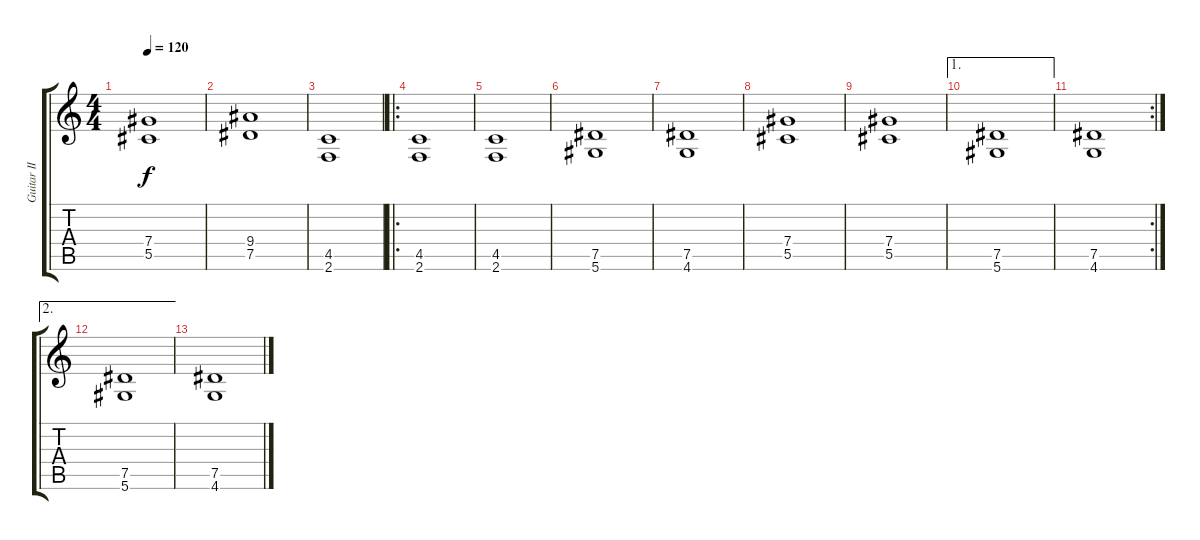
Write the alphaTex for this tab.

\track ("Guitar II" "Guitar II") {instrument distortionguitar}
\staff {score tabs}
\tuning (Eb4 Bb3 Gb3 Db3 Ab2 Eb2) {hide}
\ts (4 4)
\tempo 120
\clef g2
\ks c
(7.4 5.5).1{dy f} |
(9.4 7.5).1 |
(4.5 2.6).1 |
\ro
(4.5 2.6).1 |
(4.5 2.6).1 |
(7.5 5.6).1 |
(7.5 4.6).1 |
(7.4 5.5).1 |
(7.4 5.5).1 |
\ae 1
(7.5 5.6).1 |
\rc 2
(7.5 4.6).1 |
\ae 2
(7.5 5.6).1 |
(7.5 4.6).1
